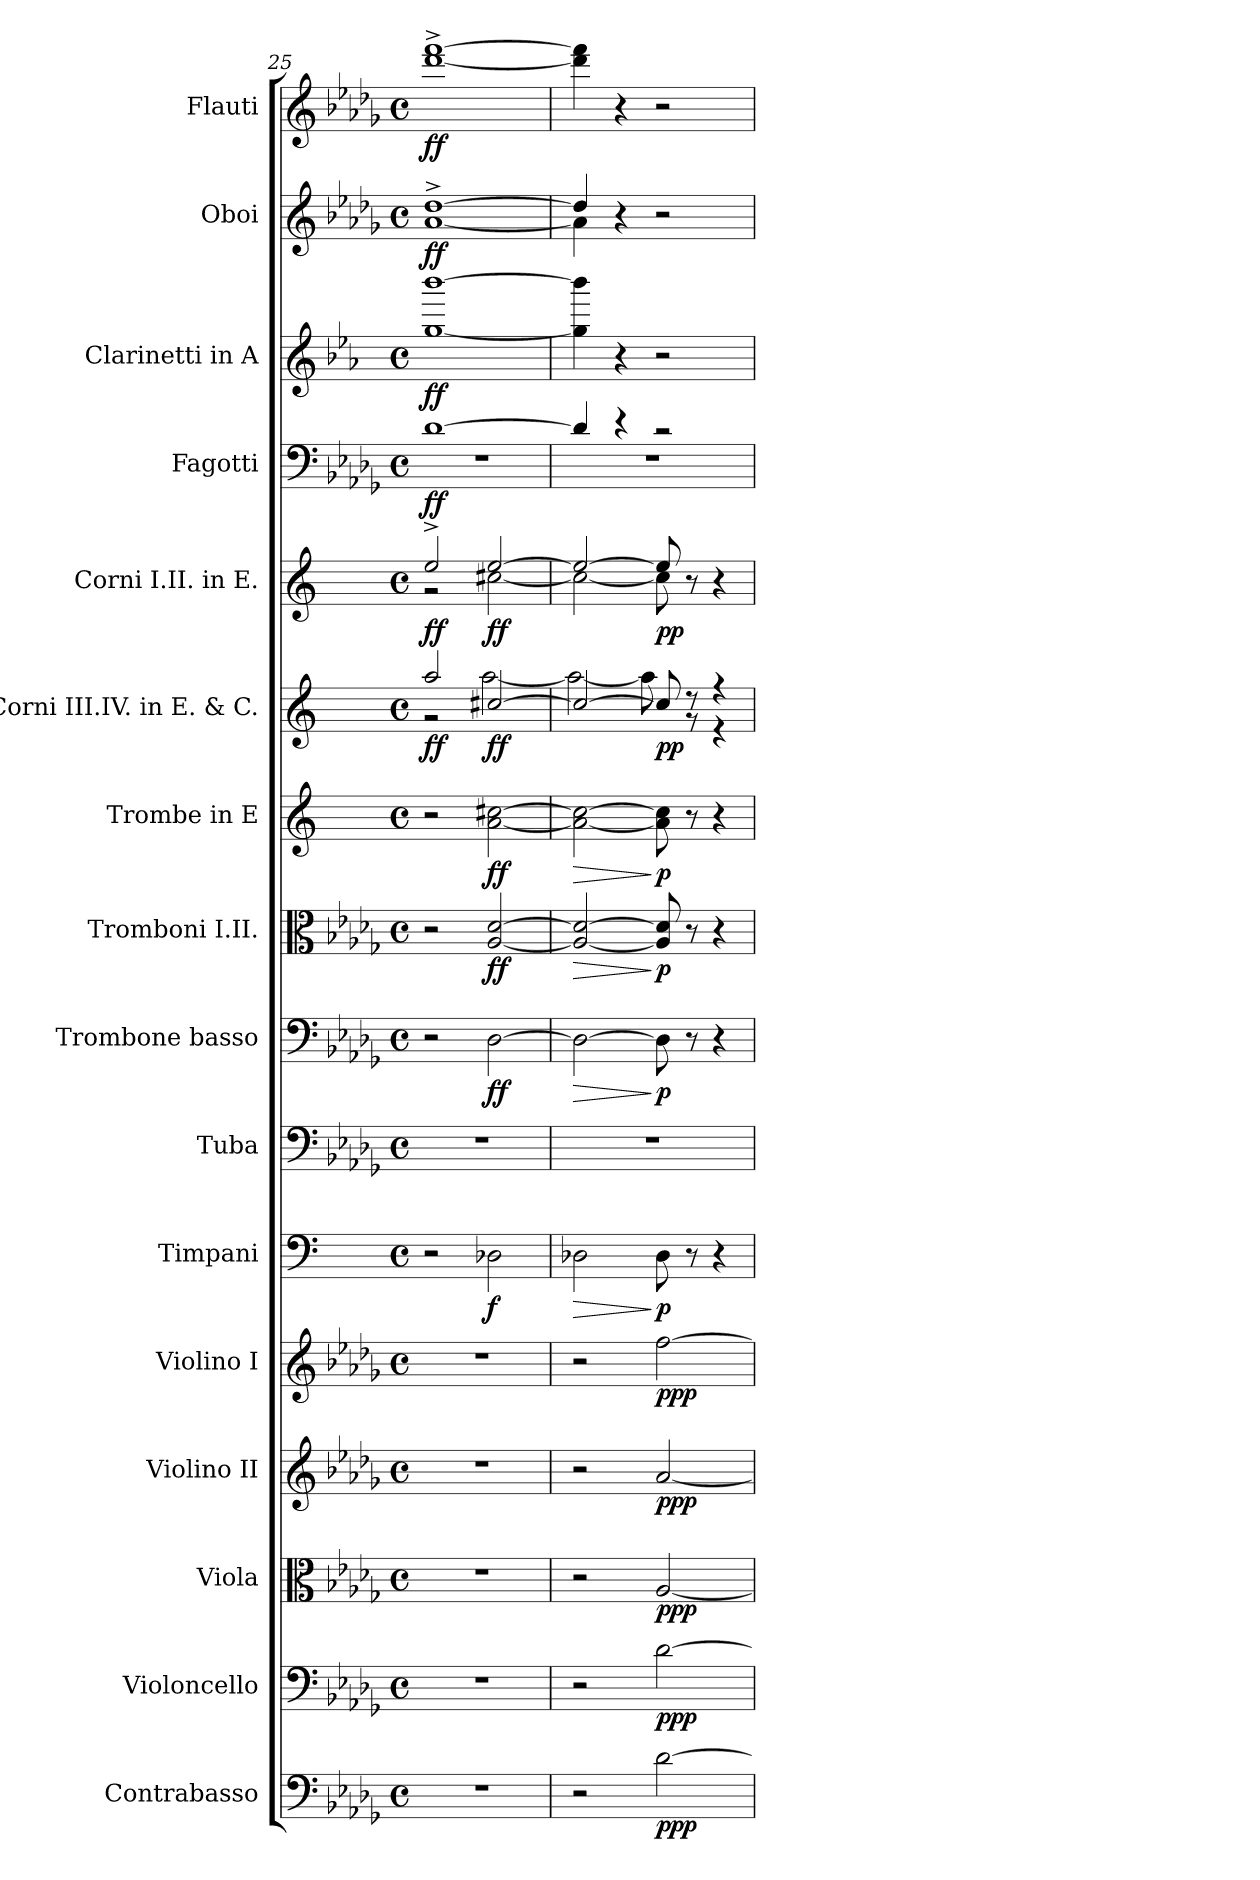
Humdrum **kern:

**kern	**dynam	**kern	**dynam	**kern	**dynam	**kern	**dynam	**kern	**dynam	**kern	**dynam	**kern	**kern	**dynam	**kern	**dynam	**kern	**dynam	**kern	**dynam	**kern	**dynam	**kern	**dynam	**kern	**dynam	**kern	**dynam	**kern	**dynam
*part16	*part16	*part15	*part15	*part14	*part14	*part13	*part13	*part12	*part12	*part11	*part11	*part10	*part9	*part9	*part8	*part8	*part7	*part7	*part6	*part6	*part5	*part5	*part4	*part4	*part3	*part3	*part2	*part2	*part1	*part1
*staff16	*staff16	*staff15	*staff15	*staff14	*staff14	*staff13	*staff13	*staff12	*staff12	*staff11	*staff11	*staff10	*staff9	*staff9	*staff8	*staff8	*staff7	*staff7	*staff6	*staff6	*staff5	*staff5	*staff4	*staff4	*staff3	*staff3	*staff2	*staff2	*staff1	*staff1
*I"Contrabasso	*	*I"Violoncello	*	*I"Viola	*	*I"Violino II	*	*I"Violino I	*	*I"Timpani	*	*I"Tuba	*I"Trombone basso	*	*I"Tromboni I.II.	*	*I"Trombe in E	*	*I"Corni III.IV. in E. &amp; C.	*	*I"Corni I.II. in E.	*	*I"Fagotti	*	*I"Clarinetti in A	*	*I"Oboi	*	*I"Flauti	*
*I'Cb.	*	*I'Vc.	*	*I'Vla.	*	*I'Vln. II	*	*I'Vln. I	*	*I'Timp.	*	*I'Tba.	*I'Trne B.	*	*I'Trbi.	*	*I'Trbe	*	*I'Cor. III.IV.	*	*I'Cor. I.II	*	*I'Fg.	*	*I'Cl.	*	*I'Ob.	*	*I'Fl.	*
*clefF4	*	*clefF4	*	*clefC3	*	*clefG2	*	*clefG2	*	*clefF4	*	*clefF4	*clefF4	*	*clefC3	*	*clefG2	*	*clefG2	*	*clefG2	*	*clefF4	*	*clefG2	*	*clefG2	*	*clefG2	*
*ITrd7c12	*	*	*	*	*	*	*	*	*	*	*	*	*	*	*	*	*ITrd-2c-4	*	*ITrd7c12	*	*ITrd5c8	*	*	*	*ITrd2c3	*	*	*	*	*
*k[b-e-a-d-g-]	*	*k[b-e-a-d-g-]	*	*k[b-e-a-d-g-]	*	*k[b-e-a-d-g-]	*	*k[b-e-a-d-g-]	*	*k[]	*	*k[b-e-a-d-g-]	*k[b-e-a-d-g-]	*	*k[b-e-a-d-g-]	*	*k[f#c#g#d#]	*	*k[]	*	*k[f#c#g#d#]	*	*k[b-e-a-d-g-]	*	*k[]	*	*k[b-e-a-d-g-]	*	*k[b-e-a-d-g-]	*
*M4/4	*	*M4/4	*	*M4/4	*	*M4/4	*	*M4/4	*	*M4/4	*	*M4/4	*M4/4	*	*M4/4	*	*M4/4	*	*M4/4	*	*M4/4	*	*M4/4	*	*M4/4	*	*M4/4	*	*M4/4	*
*met(c)	*	*met(c)	*	*met(c)	*	*met(c)	*	*met(c)	*	*met(c)	*	*met(c)	*met(c)	*	*met(c)	*	*met(c)	*	*met(c)	*	*met(c)	*	*met(c)	*	*met(c)	*	*met(c)	*	*met(c)	*
=25	=25	=25	=25	=25	=25	=25	=25	=25	=25	=25	=25	=25	=25	=25	=25	=25	=25	=25	=25	=25	=25	=25	=25	=25	=25	=25	=25	=25	=25	=25
*	*	*	*	*	*	*	*	*	*	*	*	*	*	*	*	*	*	*	*^	*	*^	*	*^	*	*	*	*^	*	*	*
!	!	!	!	!	!	!	!	!	!	!	!	!	!	!	!	!	!	!	!	!	!LO:DY:b	!	!	!LO:DY:b	!	!	!LO:DY:b	!	!LO:DY:b	!	!	!LO:DY:b	!	!LO:DY:b
1r	.	1r	.	1r	.	1r	.	1r	.	2r	.	1r	2r	.	2r	.	2r	.	2a/	2r	ff	2g#^/	2r	ff	[1d-	1rF	ff	[1ee [1ggg	ff	[1dd-^	[1a-	ff	[1ddd-^ [1fff^	ff
!	!	!	!	!	!	!	!	!	!	!	!LO:DY:b	!	!	!LO:DY:b	!	!LO:DY:b	!	!LO:DY:b	!	!	!LO:DY:b	!	!	!LO:DY:b	!	!	!	!	!	!	!	!	!	!
.	.	.	.	.	.	.	.	.	.	2D-X\	f	.	[2D-\	ff	[2A-/ [2d-/	ff	[2cc#\ [2ee#X\	ff	[2c#X/	[2a\	ff	[2g#/	[2e#X\	ff	.	.	.	.	.	.	.	.	.	.
=26	=26	=26	=26	=26	=26	=26	=26	=26	=26	=26	=26	=26	=26	=26	=26	=26	=26	=26	=26	=26	=26	=26	=26	=26	=26	=26	=26	=26	=26	=26	=26	=26	=26	=26
!	!	!	!	!	!	!	!	!	!	!	!LO:HP:b	!	!	!LO:HP:b	!	!LO:HP:b	!	!LO:HP:b	!	!	!	!	!	!	!	!	!	!	!	!	!	!	!	!
2r	.	2r	.	2r	.	2r	.	2r	.	2D-i\	>	1r	2D-\_	>	2A-/_ 2d-/_	>	2cc#\_ 2ee#\_	>	2c#/_	2a\_	.	2g#/_	2e#\_	.	4d-/]	1rF	.	4ee\] 4ggg\]	.	4dd-/]	4a-\]	.	4ddd-\] 4fff\]	.
.	.	.	.	.	.	.	.	.	.	.	.	.	.	.	.	.	.	.	.	.	.	.	.	.	4r	.	.	4r	.	4r	4ryy	.	4r	.
!	!LO:DY:b	!	!LO:DY:b	!	!LO:DY:b	!	!LO:DY:b	!	!LO:DY:b	!	!LO:DY:n=1:b	!	!	!LO:DY:n=1:b	!	!LO:DY:n=1:b	!	!LO:DY:n=1:b	!	!	!LO:DY:b	!	!	!LO:DY:b	!	!	!	!	!	!	!	!	!	!
[2D-\	ppp	[2d-\	ppp	[2A-/	ppp	[2a-/	ppp	[2ff\	ppp	8D-\	] p	.	8D-\]	] p	8A-/] 8d-/]	] p	8cc#\] 8ee#\]	] p	8c#/]	8a\]	pp	8g#/]	8e#\]	pp	2r	.	.	2r	.	2r	2ryy	.	2r	.
.	.	.	.	.	.	.	.	.	.	8r	.	.	8r	.	8r	.	8r	.	8r	8r	.	8r	8ryy	.	.	.	.	.	.	.	.	.	.	.
.	.	.	.	.	.	.	.	.	.	4r	.	.	4r	.	4r	.	4r	.	4r	4r	.	4r	4ryy	.	.	.	.	.	.	.	.	.	.	.
*	*	*	*	*	*	*	*	*	*	*	*	*	*	*	*	*	*	*	*v	*v	*	*	*	*	*v	*v	*	*	*	*v	*v	*	*	*
*	*	*	*	*	*	*	*	*	*	*	*	*	*	*	*	*	*	*	*	*	*v	*v	*	*	*	*	*	*	*	*	*
=	=	=	=	=	=	=	=	=	=	=	=	=	=	=	=	=	=	=	=	=	=	=	=	=	=	=	=	=	=	=
*-	*-	*-	*-	*-	*-	*-	*-	*-	*-	*-	*-	*-	*-	*-	*-	*-	*-	*-	*-	*-	*-	*-	*-	*-	*-	*-	*-	*-	*-	*-
